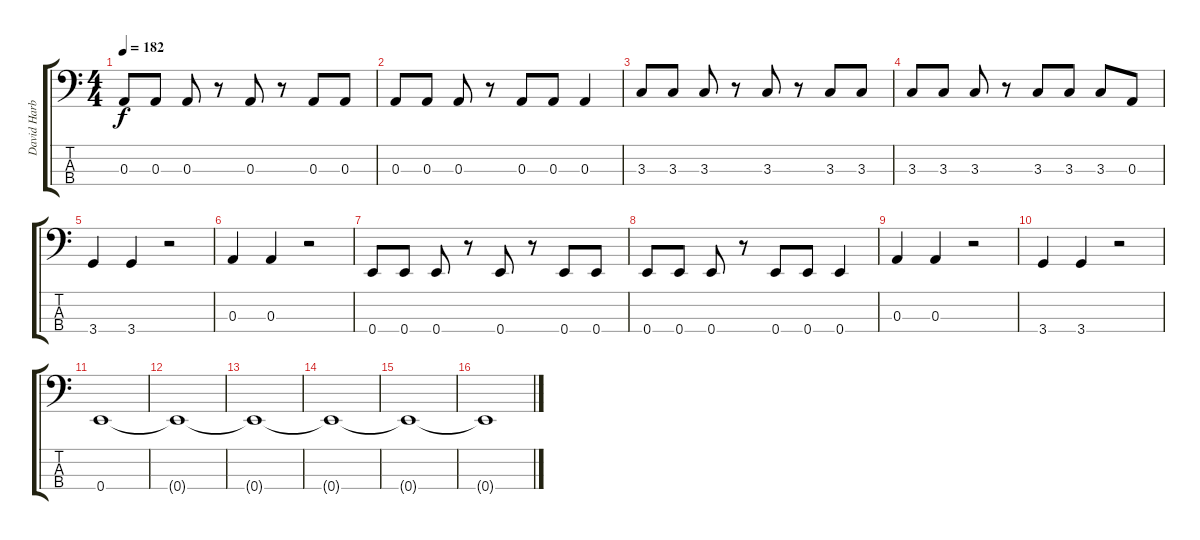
\track ("David Harbour" "David Harb") {instrument electricbassfinger}
\staff {score tabs}
\tuning (G2 D2 A1 E1) {hide}
\ts (4 4)
\tempo 182
\clef f4
\ks c
0.3.8{dy f} 0.3.8 0.3.8 r.8 0.3.8 r.8 0.3.8 0.3.8 |
0.3.8 0.3.8 0.3.8 r.8 0.3.8 0.3.8 0.3.4 |
3.3.8 3.3.8 3.3.8 r.8 3.3.8 r.8 3.3.8 3.3.8 |
3.3.8 3.3.8 3.3.8 r.8 3.3.8 3.3.8 3.3.8 0.3.8 |
3.4.4 3.4.4 r.2 |
0.3.4 0.3.4 r.2 |
0.4.8 0.4.8 0.4.8 r.8 0.4.8 r.8 0.4.8 0.4.8 |
0.4.8 0.4.8 0.4.8 r.8 0.4.8 0.4.8 0.4.4 |
0.3.4 0.3.4 r.2 |
3.4.4 3.4.4 r.2 |
0.4.1 |
0.4{t}.1 |
0.4{t}.1 |
0.4{t}.1 |
0.4{t}.1 |
0.4{t}.1
